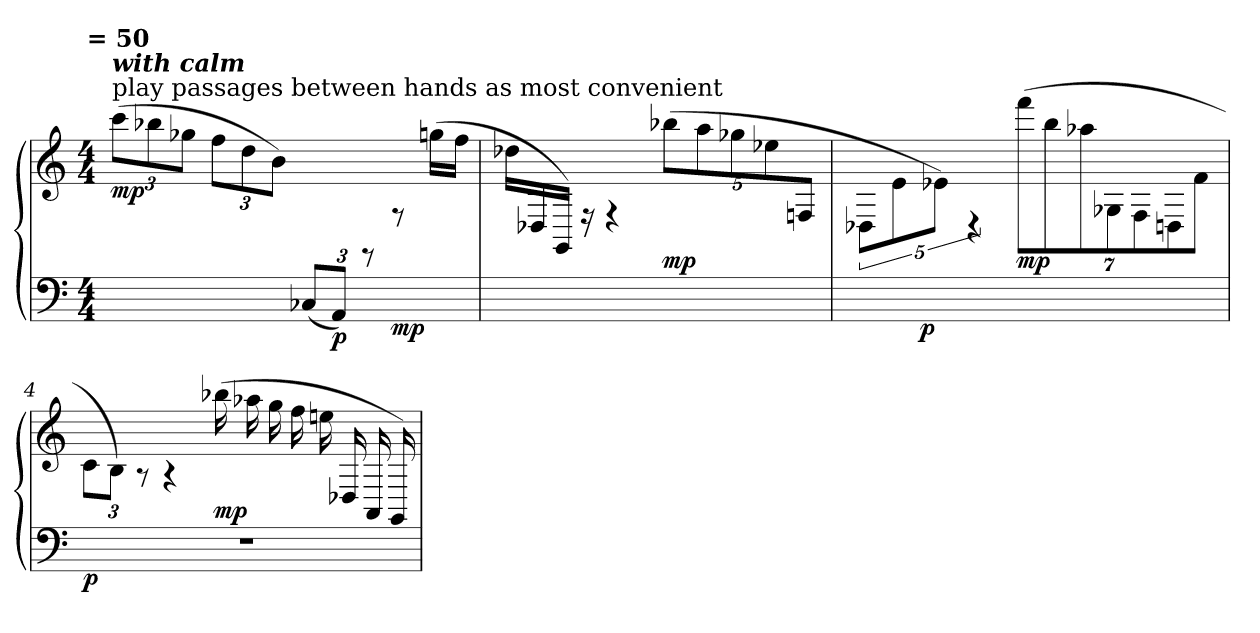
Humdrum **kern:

**kern	**kern	**dynam
*part1	*part1	*part1
*staff2	*staff1	*staff1/2
*clefF4	*clefG2	*
*k[]	*k[]	*
!!LO:TX:omd:t= = 50
*M4/4	*M4/4	*
*MM50	*MM50	*
*	*Xbrackettup	*
=1	=1	=1
!	!LO:TX:a:t=play passages between hands as most convenient	!
!	!LO:TX:a:Bi:t=with calm	!
!	!	!LO:DY:b
4ryy	(>12ccc\L	mp
.	12bb-X\	.
.	12gg-X\J	.
4ryy	12ff\L	.
.	12dd\	.
.	12b\J)	.
*Xbrackettup	*	*
(<12C-X/L	4ryy	.
!	!	!LO:DY:b=2
12AA/J)	.	p
12re	.	.
!	!	!LO:DY:b=2
4ryy	8rF	mp
.	(>16ggn\LL	.
.	16ff\JJ	.
=2	=2	=2
*^	*	*
1ryy	2ryy	16dd-X\LL	.
.	.	16D-X/	.
.	.	16GG/JJ)	.
.	.	16rF	.
.	.	4rF	.
!	!	!	!LO:DY:a=2
.	2ryy	(>10bb-X\L	mp
.	.	10aa\	.
.	.	10gg-X\	.
.	.	10ee-X\	.
.	.	10Fn/J	.
=3	=3	=3	=3
*	*	*brackettup	*
2ryy	10..ryy	10D-X/L	.
.	.	10e\	.
!	!	!	!LO:DY:b=2
.	5%4ryy	.	p
.	.	10e-X\J)	.
.	.	5rD	.
*	*	*Xbrackettup	*
!	!	!	!LO:DY:a=2
2ryy	.	(>14fff\L	mp
.	.	14bb\	.
.	.	14aa-X\	.
.	.	14G-X/	.
.	.	14F/	.
.	.	14Dn/	.
.	.	14f\J	.
.	40ryy	.	.
!!LO:LB:g=z
=4	=4	=4	=4
!	!	!	!LO:DY:b=2
1r	2ryy	12c\L	p
.	.	12B\J)	.
.	.	12rA	.
.	.	4rA	.
!	!	!	!LO:DY:a=2
.	2ryy	(>16bb-X\	mp
.	.	16aa-X\	.
.	.	16gg\	.
.	.	16ff\	.
.	.	16een\	.
.	.	16D-X/	.
.	.	16AA/	.
.	.	16GG/)	.
*v	*v	*	*
=	=	=
*-	*-	*-
